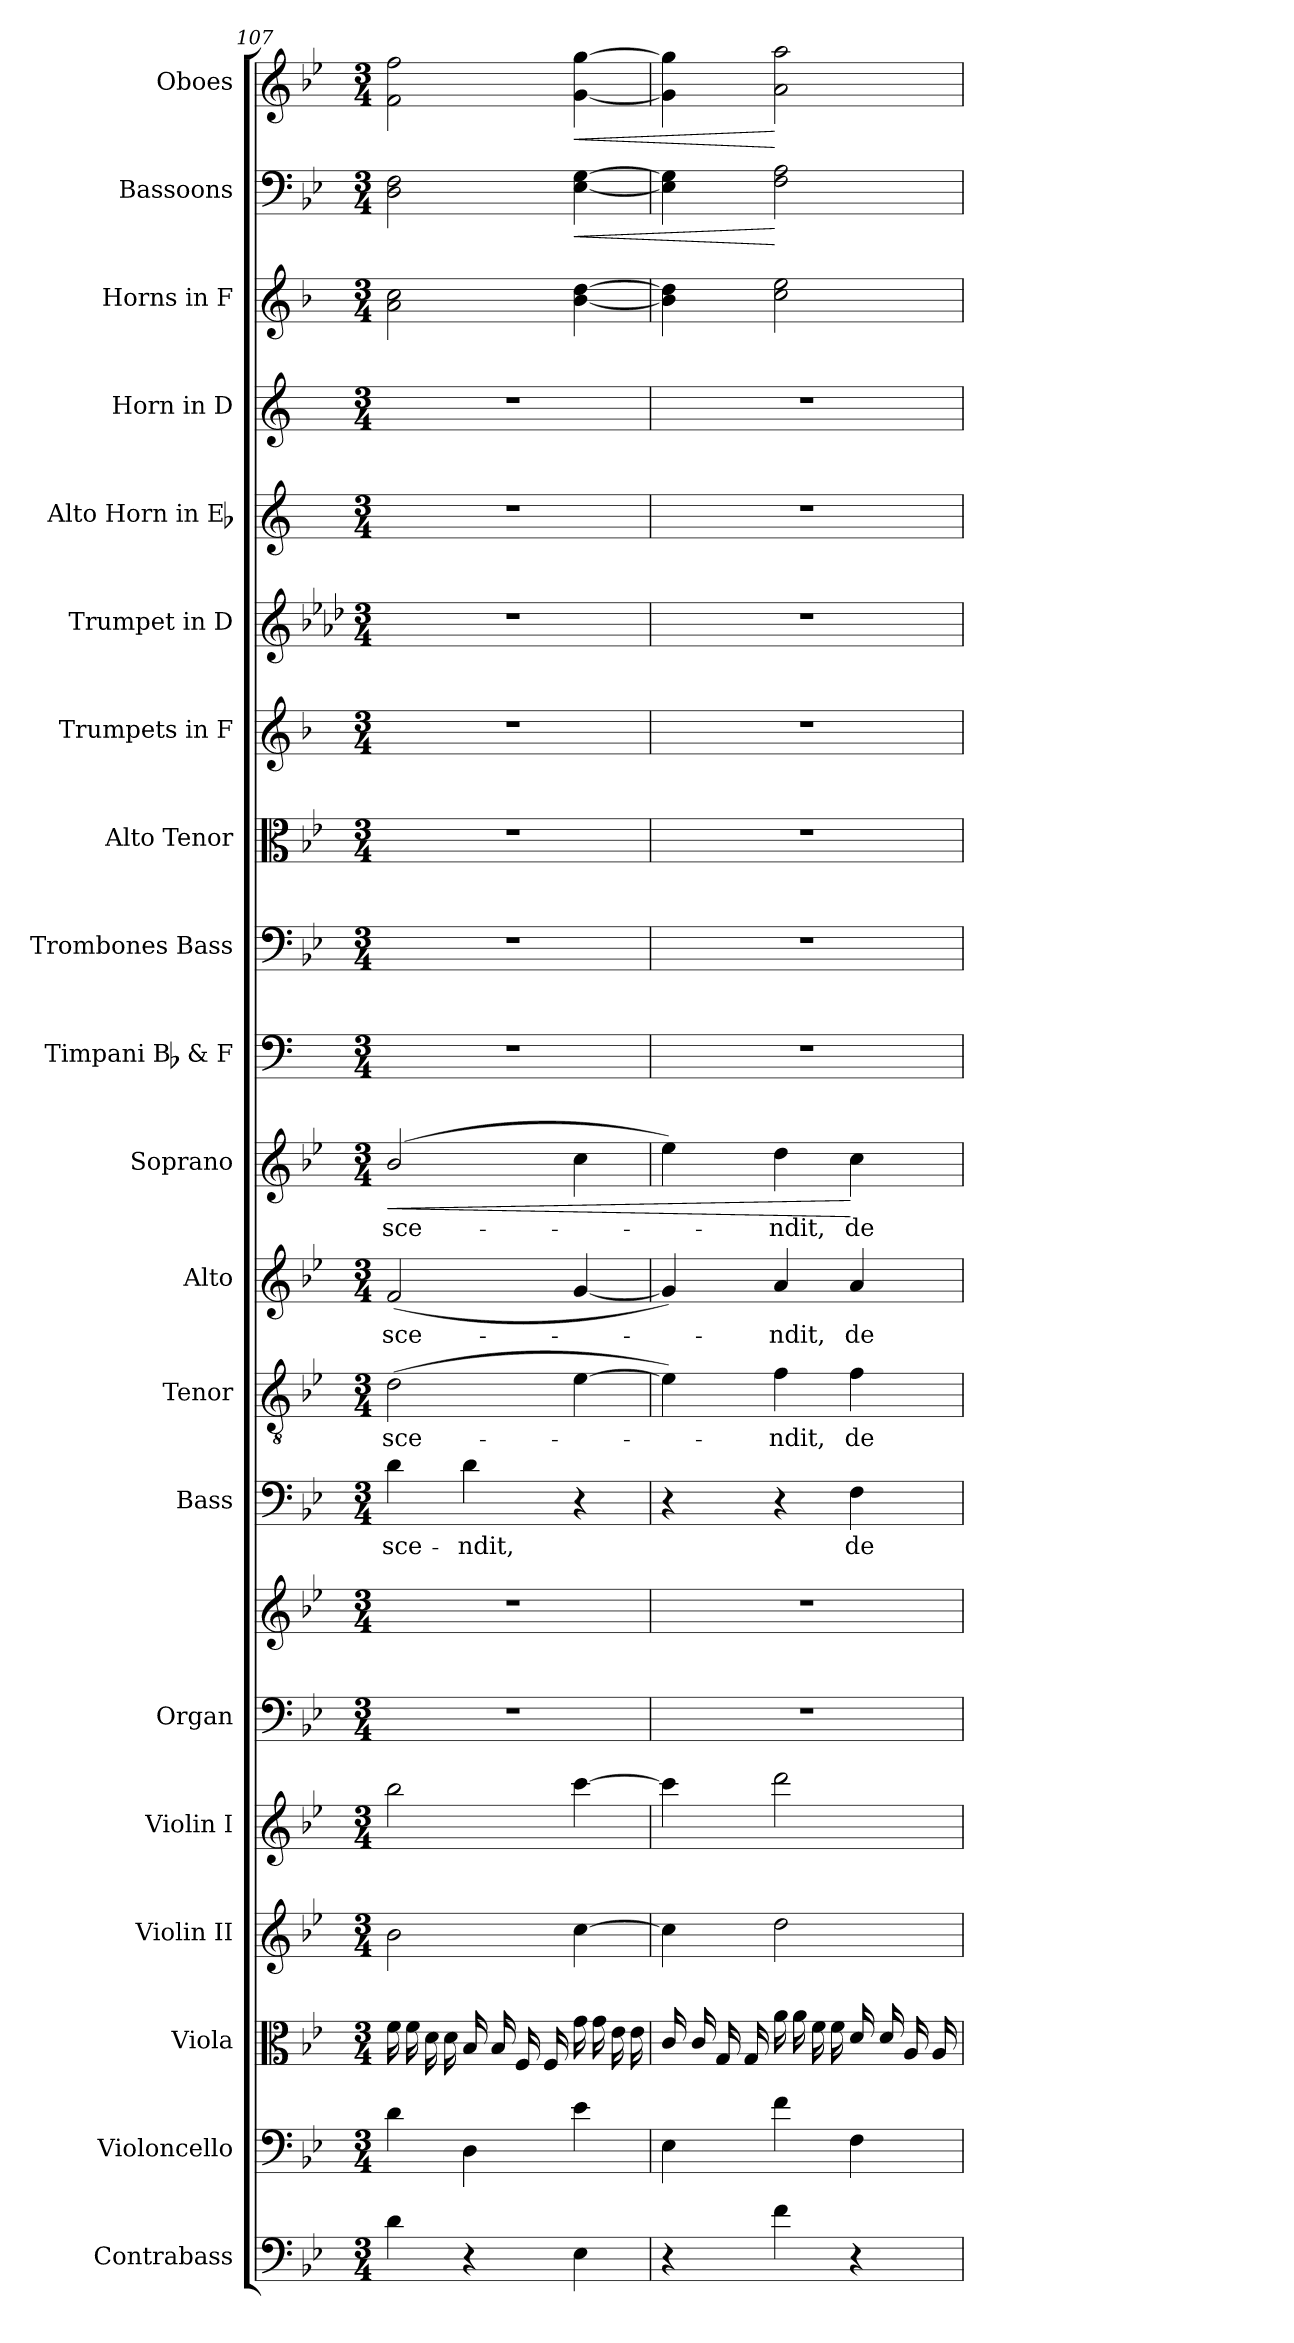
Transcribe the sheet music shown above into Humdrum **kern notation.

**kern	**kern	**kern	**kern	**kern	**kern	**kern	**kern	**text	**kern	**text	**kern	**text	**kern	**text	**dynam	**kern	**kern	**kern	**kern	**kern	**kern	**kern	**kern	**kern	**dynam	**kern	**dynam
*part20	*part19	*part18	*part17	*part16	*part15	*part15	*part14	*part14	*part13	*part13	*part12	*part12	*part11	*part11	*part11	*part10	*part9	*part8	*part7	*part6	*part5	*part4	*part3	*part2	*part2	*part1	*part1
*staff21	*staff20	*staff19	*staff18	*staff17	*staff16	*staff15	*staff14	*staff14	*staff13	*staff13	*staff12	*staff12	*staff11	*staff11	*staff11	*staff10	*staff9	*staff8	*staff7	*staff6	*staff5	*staff4	*staff3	*staff2	*staff2	*staff1	*staff1
*I"Contrabass	*I"Violoncello	*I"Viola	*I"Violin II	*I"Violin I	*I"Organ	*	*I"Bass	*	*I"Tenor	*	*I"Alto	*	*I"Soprano	*	*	*I"Timpani Bb & F	*I"Trombones  Bass	*I"Alto Tenor	*I"Trumpets in F	*I"Trumpet in D	*I"Alto Horn in Eb	*I"Horn in D	*I"Horns in F	*I"Bassoons	*	*I"Oboes	*
*I'Cb.	*I'Vc.	*I'Vla.	*I'Vln. II	*I'Vln. I	*I'Org.	*	*I'B.	*	*I'T.	*	*I'A.	*	*I'S.	*	*	*I'Timp.	*	*	*	*	*	*	*I'Hn.	*I'Bsn.	*	*I'Ob.	*
*clefF4	*clefF4	*clefC3	*clefG2	*clefG2	*clefF4	*clefG2	*clefF4	*	*clefGv2	*	*clefG2	*	*clefG2	*	*	*clefF4	*clefF4	*clefC3	*clefG2	*clefG2	*clefG2	*clefG2	*clefG2	*clefF4	*	*clefG2	*
*ITrd7c12	*	*	*	*	*	*	*	*	*ITrd7c12	*	*	*	*	*	*	*	*	*	*ITrd4c7	*ITrd-1c-2	*ITrd5c8	*ITrd6c10	*ITrd4c7	*	*	*	*
*k[b-e-]	*k[b-e-]	*k[b-e-]	*k[b-e-]	*k[b-e-]	*k[b-e-]	*k[b-e-]	*k[b-e-]	*	*k[b-e-]	*	*k[b-e-]	*	*k[b-e-]	*	*	*k[]	*k[b-e-]	*k[b-e-]	*k[b-e-]	*k[b-e-]	*k[f#c#g#d#]	*k[f#c#]	*k[b-e-]	*k[b-e-]	*	*k[b-e-]	*
*B-:	*B-:	*B-:	*B-:	*B-:	*B-:	*B-:	*B-:	*	*B-:	*	*B-:	*	*B-:	*	*	*C:	*B-:	*B-:	*B-:	*B-:	*E:	*D:	*B-:	*B-:	*	*B-:	*
*M3/4	*M3/4	*M3/4	*M3/4	*M3/4	*M3/4	*M3/4	*M3/4	*	*M3/4	*	*M3/4	*	*M3/4	*	*	*M3/4	*M3/4	*M3/4	*M3/4	*M3/4	*M3/4	*M3/4	*M3/4	*M3/4	*	*M3/4	*
=107	=107	=107	=107	=107	=107	=107	=107	=107	=107	=107	=107	=107	=107	=107	=107	=107	=107	=107	=107	=107	=107	=107	=107	=107	=107	=107	=107
!	!	!	!	!	!LO:N:vis=1	!LO:N:vis=1	!	!	!	!	!	!	!	!	!	!	!	!	!	!	!	!	!	!	!	!	!
!	!	!	!	!	!	!	!	!LO:LY:b:color=#000000	!	!	!	!	!	!	!	!	!	!	!	!	!	!	!	!	!	!	!
!	!	!	!	!	!	!	!	!	!	!LO:LY:b:color=#000000	!	!	!	!	!	!	!	!	!	!	!	!	!	!	!	!	!
!	!	!	!	!	!	!	!	!	!	!	!	!LO:LY:b:color=#000000	!	!	!	!	!	!	!	!	!	!	!	!	!	!	!
!	!	!	!	!	!	!	!	!	!	!	!	!	!	!LO:LY:b:color=#000000	!LO:HP:b	!LO:N:vis=1	!LO:N:vis=1	!LO:N:vis=1	!LO:N:vis=1	!LO:N:vis=1	!LO:N:vis=1	!LO:N:vis=1	!	!	!	!	!
*	*	*tremolo	*	*	*	*	*	*	*	*	*	*	*	*	*	*	*	*	*	*	*	*	*	*	*	*	*
4Di\	4di\	16fi\	2b-i\	2bb-i\	2.r	2.r	4di\	-sce-	(2Di\	-sce-	(2fi/	-sce-	(2b-i/	-sce-	<	2.r	2.r	2.r	2.r	2.r	2.r	2.r	2di\ 2fi	2Di\ 2Fi	.	2fi\ 2ffi	.
.	.	16fi\	.	.	.	.	.	.	.	.	.	.	.	.	.	.	.	.	.	.	.	.	.	.	.	.	.
.	.	16di\	.	.	.	.	.	.	.	.	.	.	.	.	.	.	.	.	.	.	.	.	.	.	.	.	.
.	.	16di\	.	.	.	.	.	.	.	.	.	.	.	.	.	.	.	.	.	.	.	.	.	.	.	.	.
!	!	!	!	!	!	!	!	!LO:LY:b:color=#000000	!	!	!	!	!	!	!	!	!	!	!	!	!	!	!	!	!	!	!
4r	4Di\	16B-i/	.	.	.	.	4di\	-ndit,	.	.	.	.	.	.	.	.	.	.	.	.	.	.	.	.	.	.	.
.	.	16B-i/	.	.	.	.	.	.	.	.	.	.	.	.	.	.	.	.	.	.	.	.	.	.	.	.	.
.	.	16Fi/	.	.	.	.	.	.	.	.	.	.	.	.	.	.	.	.	.	.	.	.	.	.	.	.	.
.	.	16Fi/	.	.	.	.	.	.	.	.	.	.	.	.	.	.	.	.	.	.	.	.	.	.	.	.	.
!	!	!	!	!	!	!	!	!	!	!	!	!	!	!	!	!	!	!	!	!	!	!	!	!	!LO:HP:b	!	!LO:HP:b
4EE-i\	4e-i\	16gi\	[4cci\	[4ccci\	.	.	4r	.	[4E-i\	.	[4gi/	.	4cci\	.	.	.	.	.	.	.	.	.	[4e-i\ [4gi	[4E-i\ [4Gi	<	[4gi\ [4ggi	<
.	.	16gi\	.	.	.	.	.	.	.	.	.	.	.	.	.	.	.	.	.	.	.	.	.	.	.	.	.
.	.	16e-i\	.	.	.	.	.	.	.	.	.	.	.	.	.	.	.	.	.	.	.	.	.	.	.	.	.
.	.	16e-i\	.	.	.	.	.	.	.	.	.	.	.	.	.	.	.	.	.	.	.	.	.	.	.	.	.
!!LO:PB:g=z
=108	=108	=108	=108	=108	=108	=108	=108	=108	=108	=108	=108	=108	=108	=108	=108	=108	=108	=108	=108	=108	=108	=108	=108	=108	=108	=108	=108
!	!	!	!	!	!LO:N:vis=1	!LO:N:vis=1	!	!	!	!	!	!	!	!	!	!LO:N:vis=1	!LO:N:vis=1	!LO:N:vis=1	!LO:N:vis=1	!LO:N:vis=1	!LO:N:vis=1	!LO:N:vis=1	!	!	!	!	!
4r	4E-i\	16ci/	4cci\]	4ccci\]	2.r	2.r	4r	.	4E-i\])	.	4gi/])	.	4ee-i\)	.	.	2.r	2.r	2.r	2.r	2.r	2.r	2.r	4e-i\] 4gi]	4E-i\] 4Gi]	.	4gi\] 4ggi]	.
.	.	16ci/	.	.	.	.	.	.	.	.	.	.	.	.	.	.	.	.	.	.	.	.	.	.	.	.	.
.	.	16Gi/	.	.	.	.	.	.	.	.	.	.	.	.	.	.	.	.	.	.	.	.	.	.	.	.	.
.	.	16Gi/	.	.	.	.	.	.	.	.	.	.	.	.	.	.	.	.	.	.	.	.	.	.	.	.	.
!	!	!	!	!	!	!	!	!	!	!LO:LY:b:color=#000000	!	!	!	!	!	!	!	!	!	!	!	!	!	!	!	!	!
!	!	!	!	!	!	!	!	!	!	!	!	!LO:LY:b:color=#000000	!	!	!	!	!	!	!	!	!	!	!	!	!	!	!
!	!	!	!	!	!	!	!	!	!	!	!	!	!	!LO:LY:b:color=#000000	!	!	!	!	!	!	!	!	!	!	!	!	!
4Fi\	4fi\	16ai\	2ddi\	2dddi\	.	.	4r	.	4Fi\	-ndit,	4ai/	-ndit,	4ddi\	-ndit,	.	.	.	.	.	.	.	.	2fi\ 2ai	2Fi\ 2Ai	[	2ai\ 2aai	[
.	.	16ai\	.	.	.	.	.	.	.	.	.	.	.	.	.	.	.	.	.	.	.	.	.	.	.	.	.
.	.	16fi\	.	.	.	.	.	.	.	.	.	.	.	.	.	.	.	.	.	.	.	.	.	.	.	.	.
.	.	16fi\	.	.	.	.	.	.	.	.	.	.	.	.	.	.	.	.	.	.	.	.	.	.	.	.	.
!	!	!	!	!	!	!	!	!LO:LY:b:color=#000000	!	!	!	!	!	!	!	!	!	!	!	!	!	!	!	!	!	!	!
!	!	!	!	!	!	!	!	!	!	!LO:LY:b:color=#000000	!	!	!	!	!	!	!	!	!	!	!	!	!	!	!	!	!
!	!	!	!	!	!	!	!	!	!	!	!	!LO:LY:b:color=#000000	!	!	!	!	!	!	!	!	!	!	!	!	!	!	!
!	!	!	!	!	!	!	!	!	!	!	!	!	!	!LO:LY:b:color=#000000	!	!	!	!	!	!	!	!	!	!	!	!	!
4r	4Fi\	16di/	.	.	.	.	4Fi\	de-	4Fi\	de-	4ai/	de-	4cci\	de-	[	.	.	.	.	.	.	.	.	.	.	.	.
.	.	16di/	.	.	.	.	.	.	.	.	.	.	.	.	.	.	.	.	.	.	.	.	.	.	.	.	.
.	.	16Ai/	.	.	.	.	.	.	.	.	.	.	.	.	.	.	.	.	.	.	.	.	.	.	.	.	.
.	.	16Ai/	.	.	.	.	.	.	.	.	.	.	.	.	.	.	.	.	.	.	.	.	.	.	.	.	.
*	*	*Xtremolo	*	*	*	*	*	*	*	*	*	*	*	*	*	*	*	*	*	*	*	*	*	*	*	*	*
=	=	=	=	=	=	=	=	=	=	=	=	=	=	=	=	=	=	=	=	=	=	=	=	=	=	=	=
*-	*-	*-	*-	*-	*-	*-	*-	*-	*-	*-	*-	*-	*-	*-	*-	*-	*-	*-	*-	*-	*-	*-	*-	*-	*-	*-	*-
